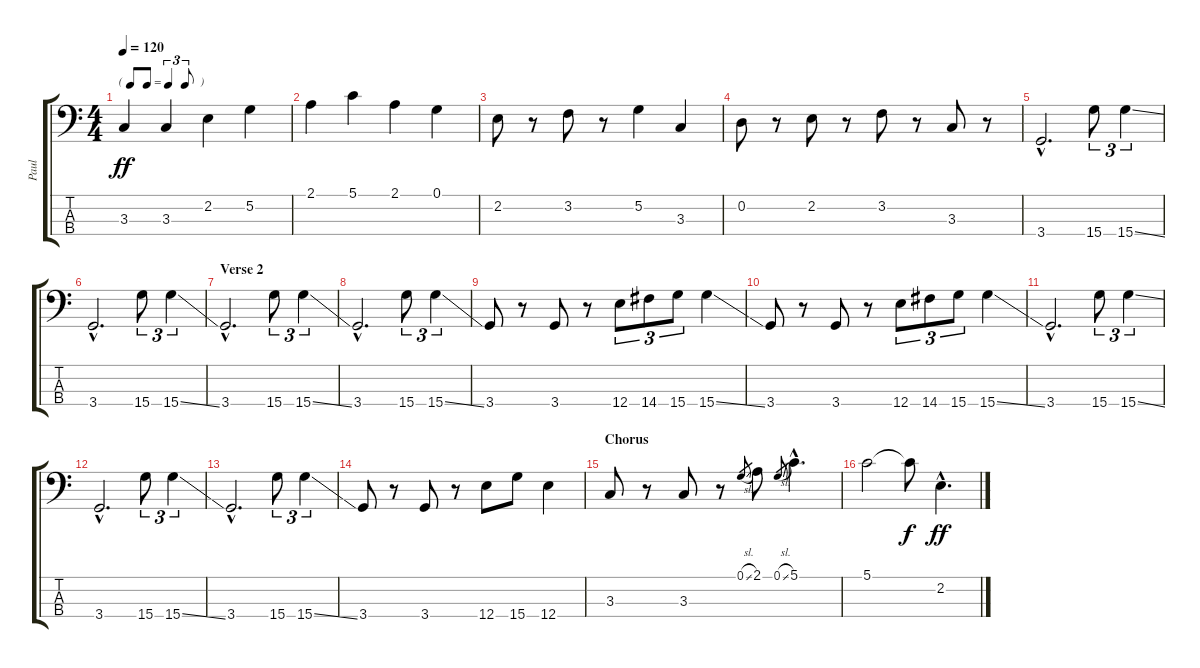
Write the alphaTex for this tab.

\track ("Paul" "Paul") {instrument electricbasspick}
\staff {score tabs}
\tuning (G2 D2 A1 E1) {hide}
\ts (4 4)
\tf triplet8th
\tempo 120
\clef f4
\ks c
3.3.4{dy ff} 3.3.4 2.2.4 5.2.4 |
2.1.4 5.1.4 2.1.4 0.1.4 |
2.2.8 r.8 3.2.8 r.8 5.2.4 3.3.4 |
0.2.8 r.8 2.2.8 r.8 3.2.8 r.8 3.3.8 r.8 |
3.4{hac}.2{d} 15.4.8{tu (3 2)} 15.4{ss}.4{tu (3 2)} |
3.4{hac}.2{d} 15.4.8{tu (3 2)} 15.4{ss}.4{tu (3 2)} |
\section ("" "Verse 2")
3.4{hac}.2{d} 15.4.8{tu (3 2)} 15.4{ss}.4{tu (3 2)} |
3.4{hac}.2{d} 15.4.8{tu (3 2)} 15.4{ss}.4{tu (3 2)} |
3.4.8 r.8 3.4.8 r.8 12.4.8{tu (3 2)} 14.4.8{tu (3 2)} 15.4.8{tu (3 2)} 15.4{ss}.4 |
3.4.8 r.8 3.4.8 r.8 12.4.8{tu (3 2)} 14.4.8{tu (3 2)} 15.4.8{tu (3 2)} 15.4{ss}.4 |
3.4{hac}.2{d} 15.4.8{tu (3 2)} 15.4{ss}.4{tu (3 2)} |
3.4{hac}.2{d} 15.4.8{tu (3 2)} 15.4{ss}.4{tu (3 2)} |
3.4{hac}.2{d} 15.4.8{tu (3 2)} 15.4{ss}.4{tu (3 2)} |
3.4.8 r.8 3.4.8 r.8 12.4.8 15.4.8 12.4.4 |
\section ("" "Chorus")
3.3.8 r.8 3.3.8 r.8 0.1{sl}.8{gr} 2.1.8 0.1{sl}.8{gr} 5.1{hac}.4{d} |
5.1.2 5.1{t}.8{dy f} 2.2{hac}.4{d dy ff}
